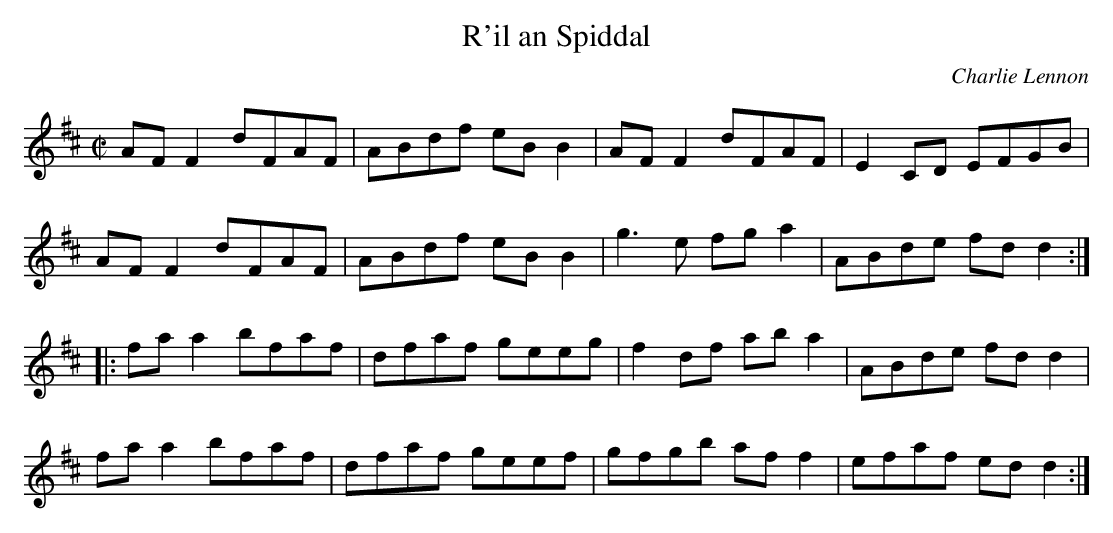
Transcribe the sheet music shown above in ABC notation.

X:1
T:R'il an Spiddal
C:Charlie Lennon
M:C|
K:D
AFF2 dFAF|ABdf eBB2|AFF2 dFAF|E2CD EFGB|
AFF2 dFAF|ABdf eBB2|g3e fga2|ABde fdd2:|
|:faa2 bfaf|dfaf geeg|f2df aba2|ABde fdd2|
faa2 bfaf|dfaf geef|gfgb aff2|efaf edd2:|
